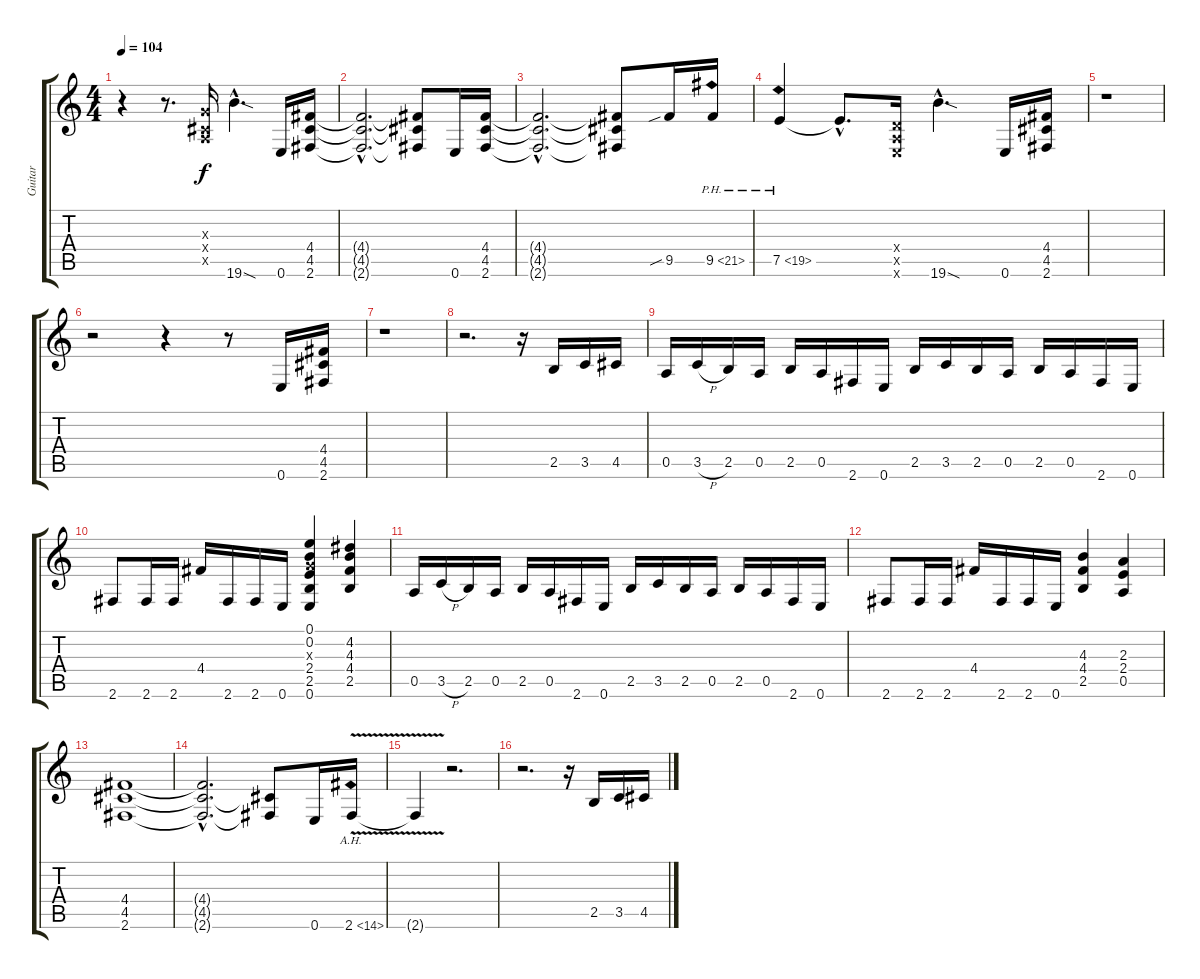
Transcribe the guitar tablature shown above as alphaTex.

\track ("Guitar" "Guitar") {instrument distortionguitar}
\staff {score tabs}
\tuning (E4 B3 G3 D3 A2 E2) {hide}
\ts (4 4)
\tempo 104
\clef g2
\ks c
r.4{dy f instrument distortionguitar} r.8{d} (0.3{x} -1.4{x} 0.5{x}).16 19.6{sod hac}.4{d} 0.6.16 (4.4 4.5 2.6).16 |
(4.4{hac t} 4.5{hac t} 2.6{hac t}).2{d} (4.4{t} 4.5{t} 2.6{t}).8 0.6.16 (4.4 4.5 2.6).16 |
(4.4{hac t} 4.5{hac t} 2.6{hac t}).2{d} (4.4{t} 4.5{t} 2.6{t}).8 9.5{sib}.16 9.5{ph 12}.16 |
7.5{ph 12}.4 7.5{hac t}.8{d} (0.4{x} 0.5{x} 0.6{x}).16 19.6{sod hac}.4{d} 0.6.16 (4.4 4.5 2.6).16 |
r.1 |
r.2 r.4 r.8 0.6.16 (4.4 4.5 2.6).16 |
r.1 |
r.2{d} r.16 2.5.16 3.5.16 4.5.16 |
0.5.16 3.5{h}.16 2.5.16 0.5.16 2.5.16 0.5.16 2.6.16 0.6.16 2.5.16 3.5.16 2.5.16 0.5.16 2.5.16 0.5.16 2.6.16 0.6.16 |
2.6.8 2.6.16 2.6.16 4.4.16 2.6.16 2.6.16 0.6.16 (0.1 0.2 0.3{x} 2.4 2.5 0.6).4 (4.2 4.3 4.4 2.5).4 |
0.5.16 3.5{h}.16 2.5.16 0.5.16 2.5.16 0.5.16 2.6.16 0.6.16 2.5.16 3.5.16 2.5.16 0.5.16 2.5.16 0.5.16 2.6.16 0.6.16 |
2.6.8 2.6.16 2.6.16 4.4.16 2.6.16 2.6.16 0.6.16 (4.3 4.4 2.5).4 (2.3 2.4 0.5).4 |
(4.4 4.5 2.6).1 |
(4.4{hac t} 4.5{hac t} 2.6{hac t}).2{d} (4.5{t} 2.6{t}).8 0.6.16 2.6{ah 12 v}.16 |
2.6{t}.4 r.2{d} |
r.2{d} r.16 2.5.16 3.5.16 4.5.16
